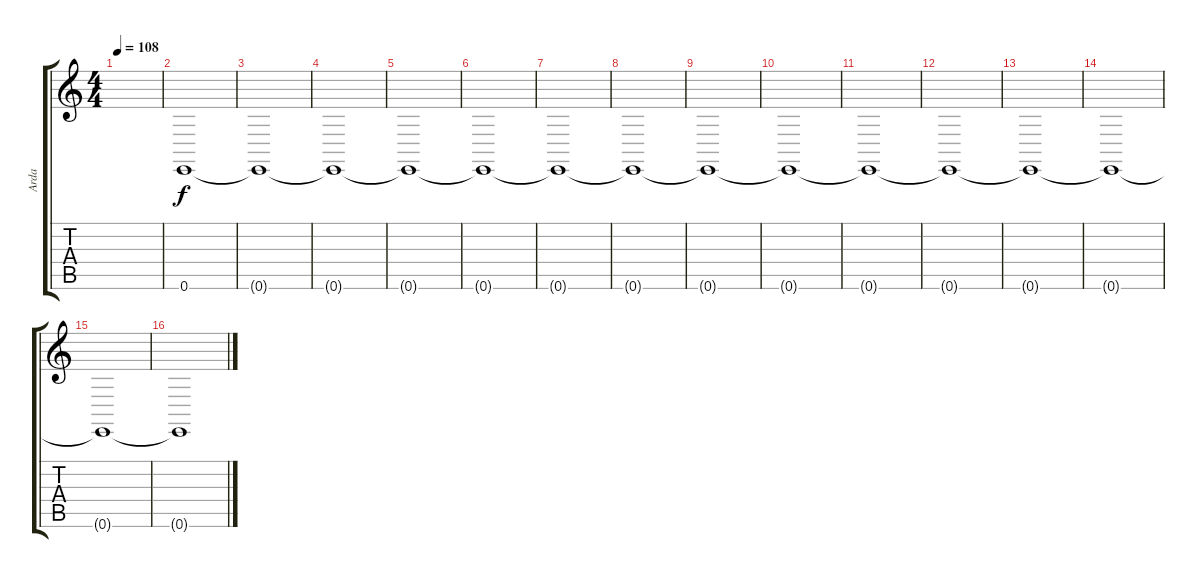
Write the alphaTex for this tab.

\track ("Arda" "Arda") {instrument rockorgan}
\staff {score tabs}
\tuning (E4 B3 G3 D3 A2 E2) {hide}
\ts (4 4)
\tempo 108
\clef g2
\ks c
|
0.6.1 |
0.6{t}.1 |
0.6{t}.1 |
0.6{t}.1 |
0.6{t}.1 |
0.6{t}.1 |
0.6{t}.1 |
0.6{t}.1 |
0.6{t}.1 |
0.6{t}.1 |
0.6{t}.1 |
0.6{t}.1 |
0.6{t}.1 |
0.6{t}.1 |
0.6{t}.1
